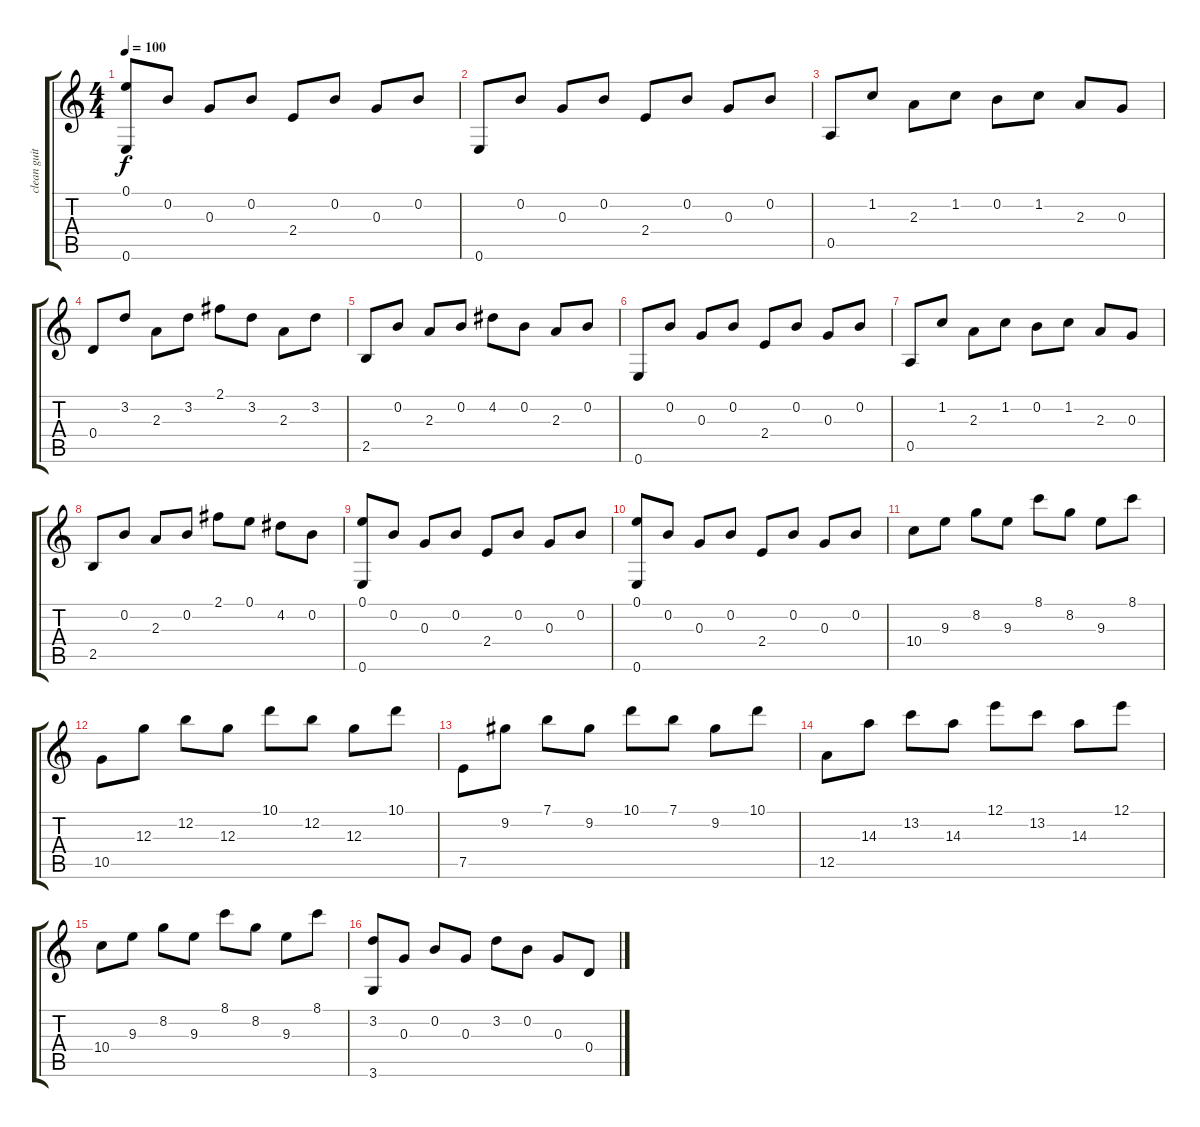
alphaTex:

\track ("clean guitar" "clean guit") {instrument electricguitarclean}
\staff {score tabs}
\tuning (E4 B3 G3 D3 A2 E2) {hide}
\ts (4 4)
\tempo 100
\clef g2
\ks c
(0.1 0.6).8{dy f} 0.2.8 0.3.8 0.2.8 2.4.8 0.2.8 0.3.8 0.2.8 |
0.6.8 0.2.8 0.3.8 0.2.8 2.4.8 0.2.8 0.3.8 0.2.8 |
0.5.8 1.2.8 2.3.8 1.2.8 0.2.8 1.2.8 2.3.8 0.3.8 |
0.4.8 3.2.8 2.3.8 3.2.8 2.1.8 3.2.8 2.3.8 3.2.8 |
2.5.8 0.2.8 2.3.8 0.2.8 4.2.8 0.2.8 2.3.8 0.2.8 |
0.6.8 0.2.8 0.3.8 0.2.8 2.4.8 0.2.8 0.3.8 0.2.8 |
0.5.8 1.2.8 2.3.8 1.2.8 0.2.8 1.2.8 2.3.8 0.3.8 |
2.5.8 0.2.8 2.3.8 0.2.8 2.1.8 0.1.8 4.2.8 0.2.8 |
(0.1 0.6).8 0.2.8 0.3.8 0.2.8 2.4.8 0.2.8 0.3.8 0.2.8 |
(0.1 0.6).8 0.2.8 0.3.8 0.2.8 2.4.8 0.2.8 0.3.8 0.2.8 |
10.4.8 9.3.8 8.2.8 9.3.8 8.1.8 8.2.8 9.3.8 8.1.8 |
10.5.8 12.3.8 12.2.8 12.3.8 10.1.8 12.2.8 12.3.8 10.1.8 |
7.5.8 9.2.8 7.1.8 9.2.8 10.1.8 7.1.8 9.2.8 10.1.8 |
12.5.8 14.3.8 13.2.8 14.3.8 12.1.8 13.2.8 14.3.8 12.1.8 |
10.4.8 9.3.8 8.2.8 9.3.8 8.1.8 8.2.8 9.3.8 8.1.8 |
(3.2 3.6).8 0.3.8 0.2.8 0.3.8 3.2.8 0.2.8 0.3.8 0.4.8
